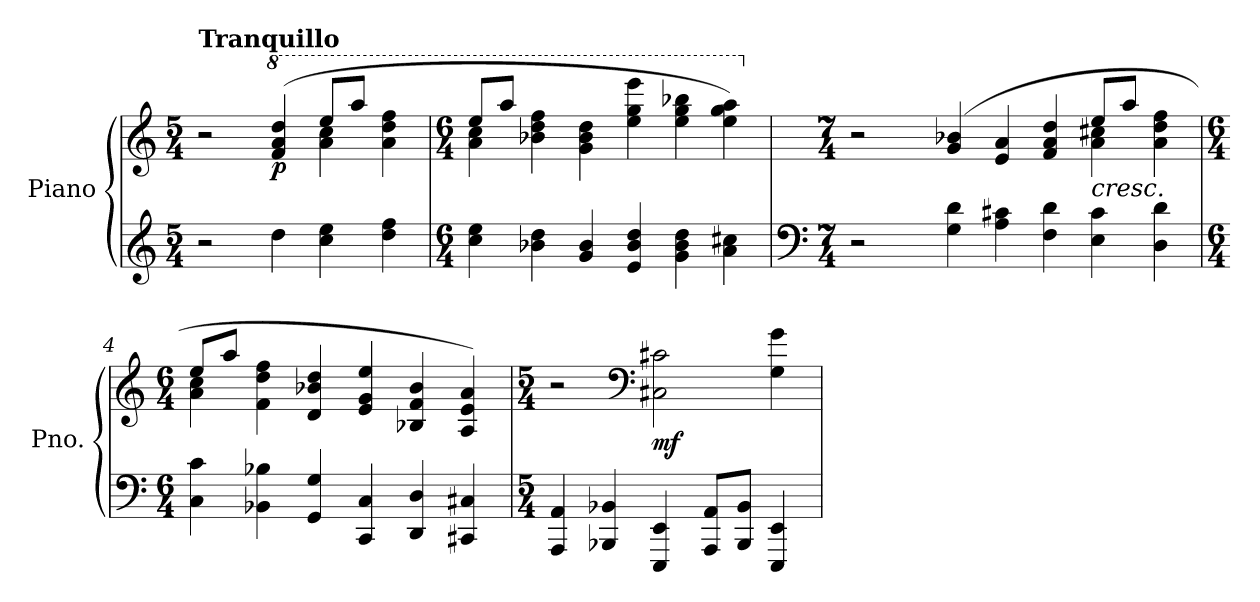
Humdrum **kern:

**kern	**kern	**dynam
*part1	*part1	*part1
*staff2	*staff1	*staff1/2
*I"Piano	*	*
*I'Pno.	*	*
*clefG2	*clefG2	*
*k[]	*k[]	*
*M5/4	*M5/4	*
*MM104	*MM104	*
=1	=1	=1
*	*^	*
!	!LO:TX:a:B:t=Tranquillo	!	!
2r	2r	2.ryy	.
*	*8va	*	*
!	!	!	!LO:DY:b
4dd\	(>4ff/ 4aa/ 4ddd/	.	p
4cc\ 4ee\	8eee/L	4aa\ 4ccc\	.
.	8aaa/J	.	.
4dd\ 4ff\	4aa\ 4ddd\ 4fff\	4ryy	.
=2	=2	=2	=2
*M6/4	*M6/4	*	*
4cc\ 4ee\	8eee/L	4aa\ 4ccc\	.
.	8aaa/J	.	.
4b-X\ 4dd\	4bb-X\ 4ddd\ 4fff\	1ryy	.
4g/ 4b-/	4gg\ 4bb-\ 4ddd\	.	.
4e/ 4b-/ 4dd/	4eee\ 4ggg\ 4eeee\	.	.
4g\ 4b-\ 4dd\	4eee\ 4ggg\ 4bbb-X\	.	.
4a\ 4cc#X\	4eee\ 4ggg\ 4aaa\)	4ryy	.
!!LO:LB:g=z	!!
=3	=3	=3	=3
*clefF4	*	*	*
*M7/4	*M7/4	*	*
*	*X8va	*	*
2r	2r	4ryy	.
*	*v	*v	*
4G\ 4d\	(>4g/ 4b-X/	.
4A\ 4c#X\	4e/ 4a/	.
4F\ 4d\	4f/ 4a/ 4dd/	.
*	*^	*
!	!LO:TX:b:i:t=cresc.	!	!
4E\ 4c#\	8ee/L	4a\ 4cc#X\	.
.	8aa/J	.	.
4D\ 4d\	4a\ 4dd\ 4ff\	4ryy	.
=4	=4	=4	=4
*M6/4	*M6/4	*	*
4C\ 4c\	8ee/L	4a\ 4cc\	.
.	8aa/J	.	.
4BB-X\ 4B-X\	4f\ 4dd\ 4ff\	1ryy	.
4GG/ 4G/	4d/ 4b-X/ 4dd/	.	.
4CC/ 4C/	4e/ 4g/ 4ee/	.	.
4DD/ 4D/	4B-X/ 4f/ 4b-/	.	.
4CC#X/ 4C#X/	4A/ 4e/ 4a/)	4ryy	.
*	*v	*v	*
=5	=5	=5
*M5/4	*M5/4	*
4AAA/ 4AA/	2r	.
4BBB-X/ 4BB-X/	.	.
*	*clefF4	*
!	!	!LO:DY:b
4EEE/ 4EE/	2C#X\ 2c#X\	mf
8AAA/ 8AA/L	.	.
8BBB-/ 8BB-/J	.	.
4EEE/ 4EE/	4G\ 4g\	.
=	=	=
*-	*-	*-
